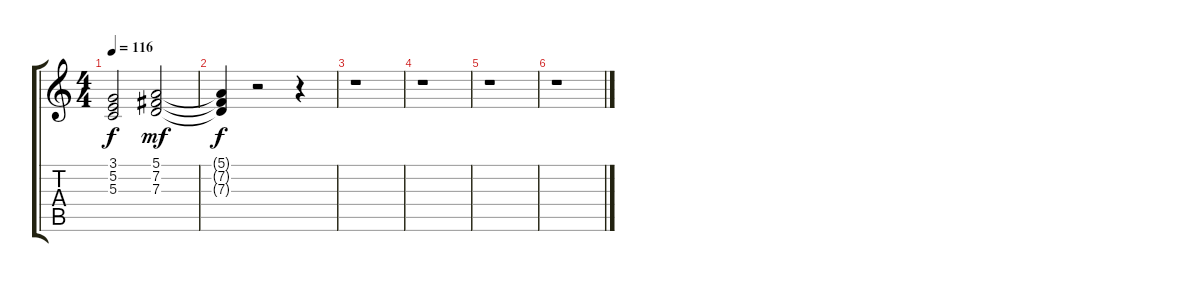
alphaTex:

\track "" {instrument pad4choir}
\staff {score tabs}
\tuning (E4 B3 G3 D3 A2 E2) {hide}
\ts (4 4)
\tempo 116
\clef g2
\ks c
(3.1{t} 5.2{t} 5.3{t}).2{dy f} (5.1 7.2 7.3).2{dy mf} |
(5.1{t} 7.2{t} 7.3{t}).4{dy f} r.2 r.4 |
r.1 |
r.1 |
r.1 |
r.1
